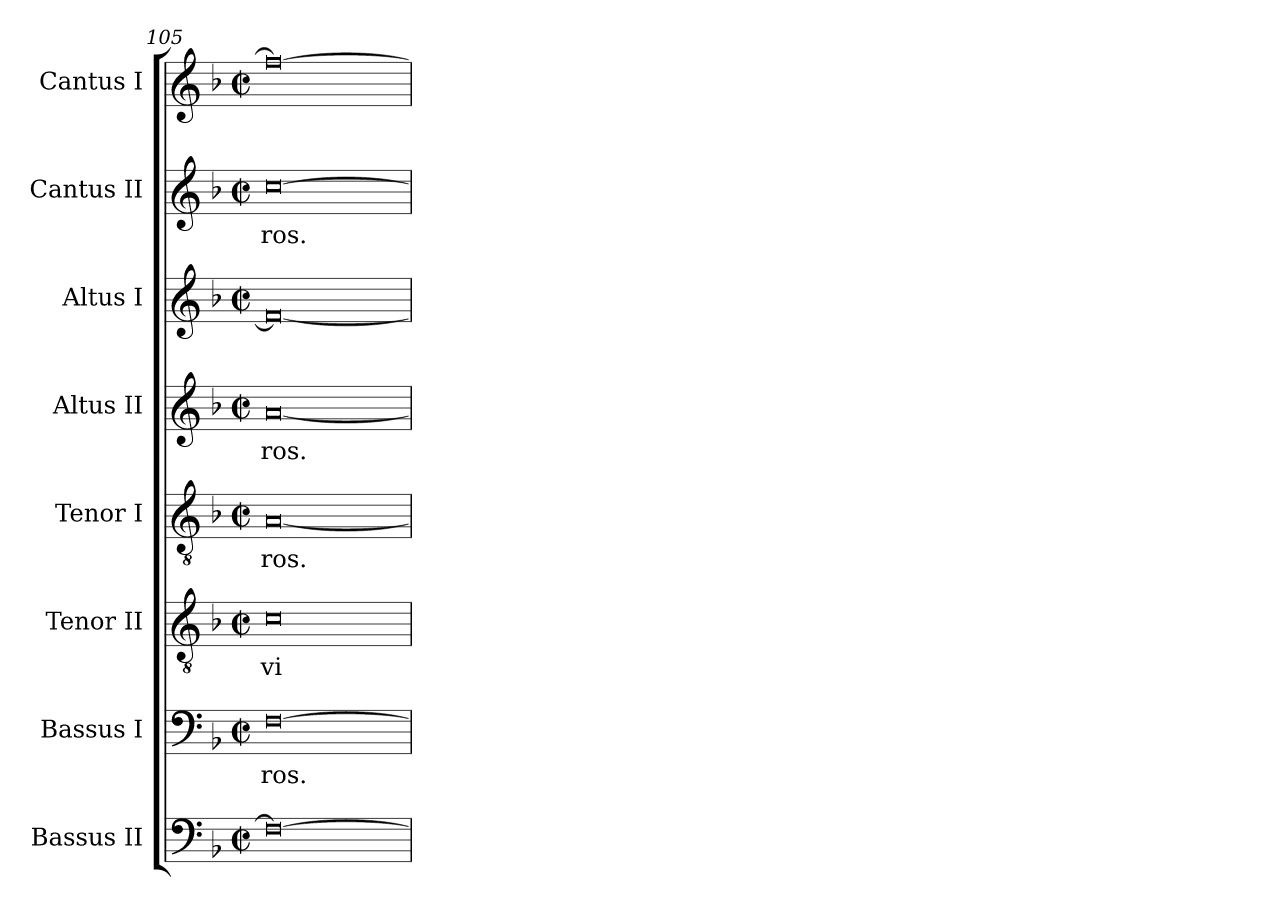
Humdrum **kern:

**kern	**kern	**text	**kern	**text	**kern	**text	**kern	**text	**kern	**kern	**text	**kern
*part8	*part7	*part7	*part6	*part6	*part5	*part5	*part4	*part4	*part3	*part2	*part2	*part1
*staff8	*staff7	*staff7	*staff6	*staff6	*staff5	*staff5	*staff4	*staff4	*staff3	*staff2	*staff2	*staff1
*I"Bassus II	*I"Bassus I	*	*I"Tenor II	*	*I"Tenor I	*	*I"Altus II	*	*I"Altus I	*I"Cantus II	*	*I"Cantus I
*I'B II	*I'B I	*	*I'T II	*	*I'T I	*	*I'A II	*	*I'A I	*	*	*
*clefF4	*clefF4	*	*clefGv2	*	*clefGv2	*	*clefG2	*	*clefG2	*clefG2	*	*clefG2
*k[b-]	*k[b-]	*	*k[b-]	*	*k[b-]	*	*k[b-]	*	*k[b-]	*k[b-]	*	*k[b-]
*F:	*F:	*	*F:	*	*F:	*	*F:	*	*F:	*F:	*	*F:
*M2/2	*M2/2	*	*M2/2	*	*M2/2	*	*M2/2	*	*M2/2	*M2/2	*	*M2/2
*met(c|)	*met(c|)	*	*met(c|)	*	*met(c|)	*	*met(c|)	*	*met(c|)	*met(c|)	*	*met(c|)
=105	=105	=105	=105	=105	=105	=105	=105	=105	=105	=105	=105	=105
!	!	!LO:LY:b:cj	!	!LO:LY:b:cj	!	!LO:LY:b:cj	!	!LO:LY:b:cj	!	!	!LO:LY:b:cj	!
0F_>	[>0F	-ros.	0c	vi	[<0A	-ros.	[<0a	ros.	0f_<	[>0cc	ros.	0ff_>
=	=	=	=	=	=	=	=	=	=	=	=	=
*-	*-	*-	*-	*-	*-	*-	*-	*-	*-	*-	*-	*-
